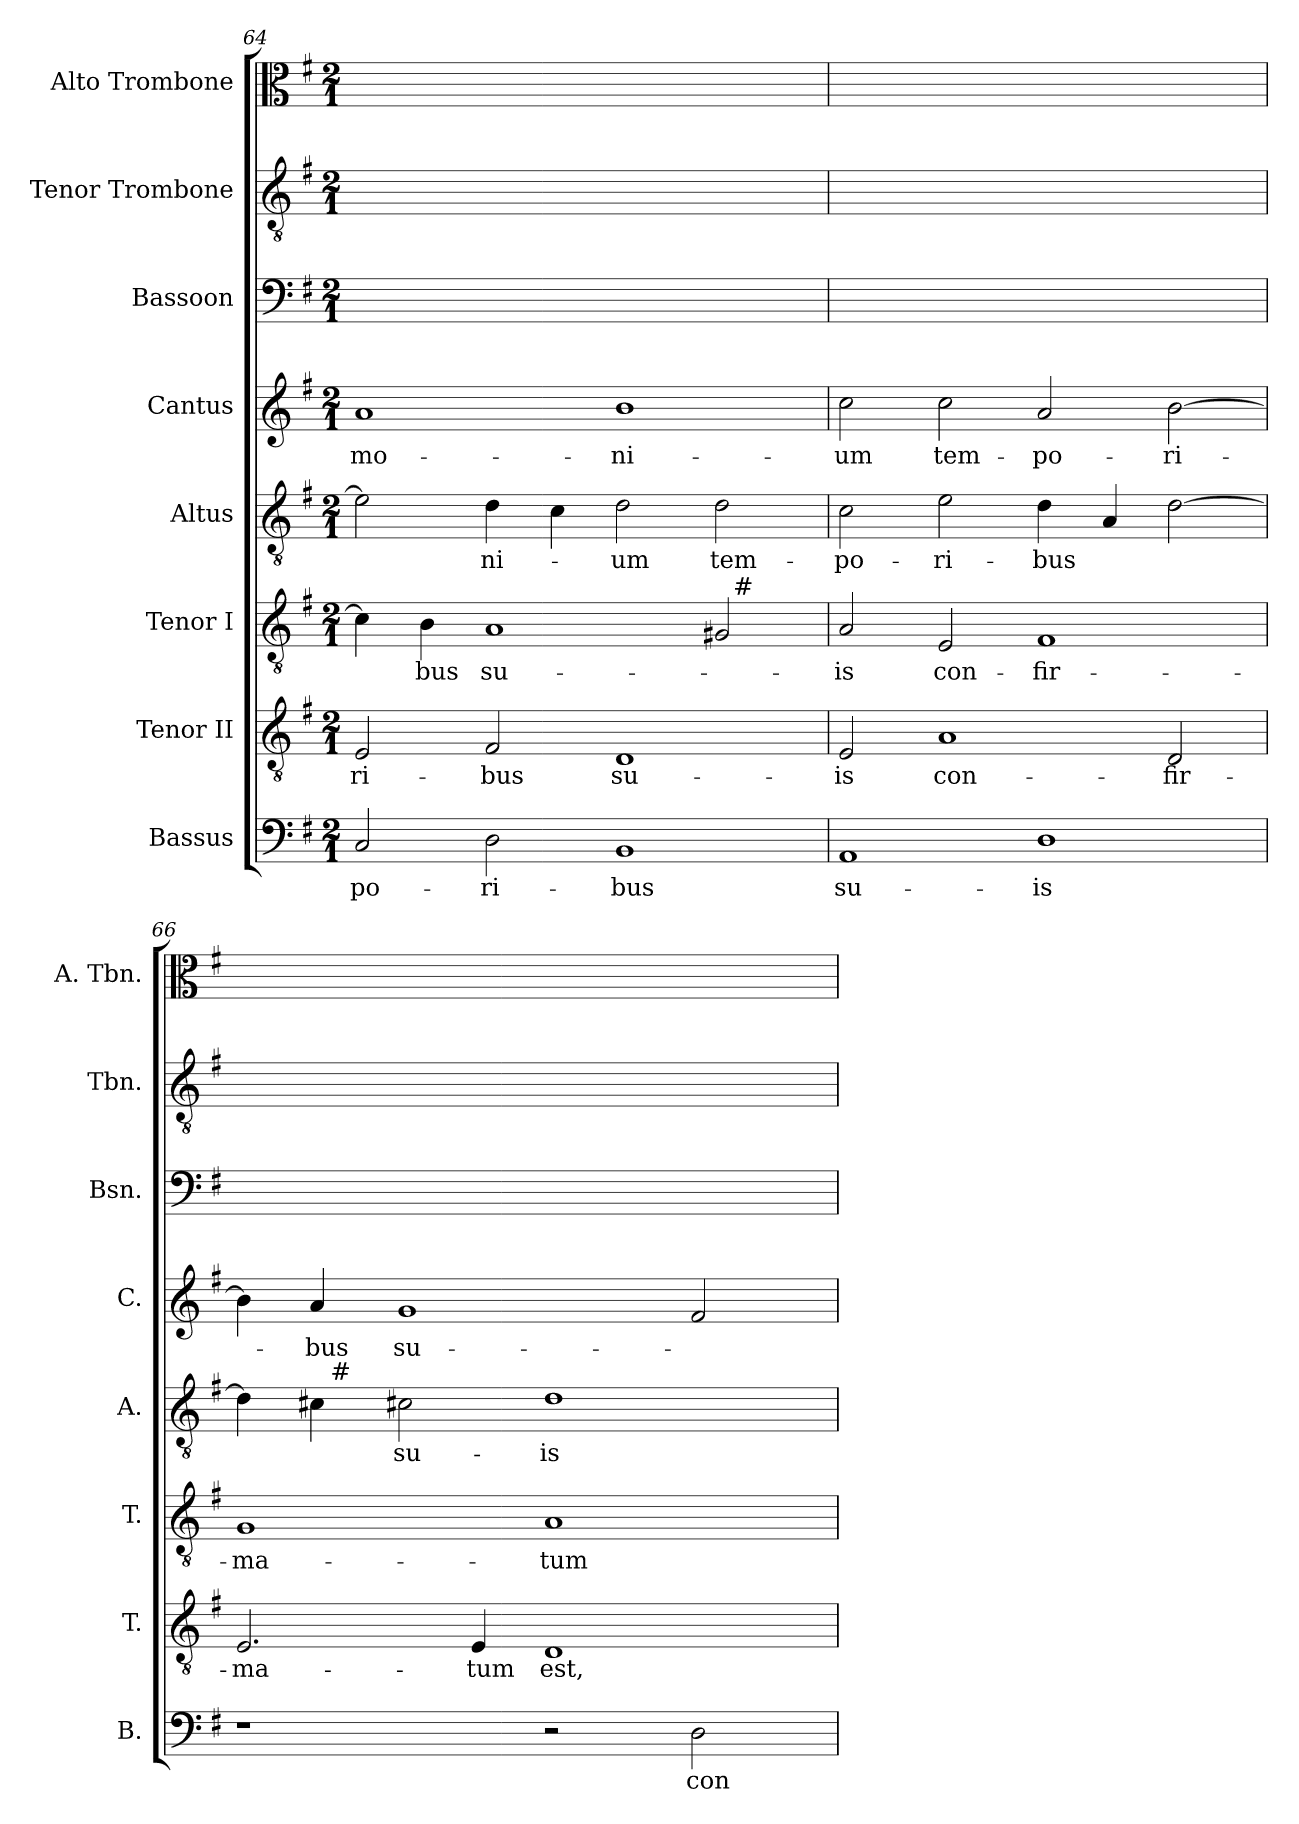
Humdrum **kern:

**kern	**text	**kern	**text	**kern	**text	**kern	**text	**kern	**text	**kern	**text	**kern	**text	**kern	**text
*part8	*part8	*part7	*part7	*part6	*part6	*part5	*part5	*part4	*part4	*part3	*part3	*part2	*part2	*part1	*part1
*staff8	*staff8	*staff7	*staff7	*staff6	*staff6	*staff5	*staff5	*staff4	*staff4	*staff3	*staff3	*staff2	*staff2	*staff1	*staff1
*I"Bassus	*	*I"Tenor II	*	*I"Tenor I	*	*I"Altus	*	*I"Cantus	*	*I"Bassoon	*	*I"Tenor Trombone	*	*I"Alto Trombone	*
*I'B.	*	*I'T.	*	*I'T.	*	*I'A.	*	*I'C.	*	*I'Bsn.	*	*I'Tbn.	*	*I'A. Tbn.	*
!!LO:LB:g=z
*clefF4	*	*clefGv2	*	*clefGv2	*	*clefGv2	*	*clefG2	*	*clefF4	*	*clefGv2	*	*clefC3	*
*	*	*ITrd7c12	*	*ITrd7c12	*	*ITrd7c12	*	*	*	*	*	*	*	*	*
*k[f#]	*	*k[f#]	*	*k[f#]	*	*k[f#]	*	*k[f#]	*	*k[f#]	*	*k[f#]	*	*k[f#]	*
*G:	*	*G:	*	*G:	*	*G:	*	*G:	*	*G:	*	*G:	*	*G:	*
*M2/1	*	*M2/1	*	*M2/1	*	*M2/1	*	*M2/1	*	*M2/1	*	*M2/1	*	*M2/1	*
=64	=64	=64	=64	=64	=64	=64	=64	=64	=64	=64	=64	=64	=64	=64	=64
!	!LO:LY:b	!	!LO:LY:b	!	!	!	!	!	!LO:LY:b	!	!	!	!	!	!
*	*	*	*	*^	*	*	*	*	*	*	*	*	*	*	*
2C/	-po-	2EE/	-ri-	4C\]	1ryy	.	2E\]	.	1a	-mo-	2C/yy	-po-	4C/yy]	.	1ayy	-mo-
!	!	!	!	!	!	!LO:LY:b	!	!	!	!	!	!	!	!	!	!
.	.	.	.	4BB\	.	-bus	.	.	.	.	.	.	4BB/yy	-bus	.	.
!	!LO:LY:b	!	!LO:LY:b	!	!	!LO:LY:b	!	!LO:LY:b	!	!	!	!	!	!	!	!
2D\	-ri-	2FF#/	-bus	1AA	.	su-	4D\	-ni-	.	.	2D\yy	-ri-	1AAyy	su-	.	.
.	.	.	.	.	.	.	4C\	.	.	.	.	.	.	.	.	.
!	!LO:LY:b	!	!LO:LY:b	!	!	!	!	!LO:LY:b	!	!LO:LY:b	!	!	!	!	!	!
1BB	-bus	1DD	su-	.	2ryy	.	2D\	-um	1b	-ni-	1BByy	-bus	.	.	1byy	-ni-
!	!	!	!	!	!	!	!	!LO:LY:b	!	!	!	!	!	!	!	!
.	.	.	.	2GG#/	32ryy	.	2D\	tem-	.	.	.	.	2GG#/yy	.	.	.
!	!	!	!	!	!LO:TX:a:t=#	!	!	!	!	!	!	!	!	!	!	!
.	.	.	.	.	4...ryy	.	.	.	.	.	.	.	.	.	.	.
=65	=65	=65	=65	=65	=65	=65	=65	=65	=65	=65	=65	=65	=65	=65	=65	=65
!	!LO:LY:b	!	!LO:LY:b	!	!	!LO:LY:b	!	!LO:LY:b	!	!LO:LY:b	!	!	!	!	!	!
*	*	*	*	*v	*v	*	*	*	*	*	*	*	*	*	*	*
1AA	su-	2EE/	-is	2AA/	-is	2C\	-po-	2cc\	-um	1AAyy	su-	2AA/yy	-is	2cc\yy	-um
!	!	!	!LO:LY:b	!	!LO:LY:b	!	!LO:LY:b	!	!LO:LY:b	!	!	!	!	!	!
.	.	1AA	con-	2EE/	con-	2E\	-ri-	2cc\	tem-	.	.	2EE/yy	con-	2cc\yy	tem-
!	!LO:LY:b	!	!	!	!LO:LY:b	!	!LO:LY:b	!	!LO:LY:b	!	!	!	!	!	!
1D	-is	.	.	1FF#	-fir-	4D\	-bus	2a/	-po-	1Dyy	-is	1FF#yy	-fir-	2a\yy	-po-
.	.	.	.	.	.	4AA/	.	.	.	.	.	.	.	.	.
!	!	!	!LO:LY:b	!	!	!	!	!	!LO:LY:b	!	!	!	!	!	!
.	.	2DD/	-fir-	.	.	[>2D\	.	[>2b\	-ri-	.	.	.	.	[>2b\yy	-ri-
=66	=66	=66	=66	=66	=66	=66	=66	=66	=66	=66	=66	=66	=66	=66	=66
!	!	!	!LO:LY:b	!	!LO:LY:b	!	!	!	!	!	!	!	!	!	!
*	*	*	*	*	*	*^	*	*	*	*	*	*	*	*	*
1r	.	2.EE/	-ma-	1GG	-ma-	4D\]	4ryy	.	4b\]	.	1ryy	.	1GGyy	-ma-	4b\yy]	.
!	!	!	!	!	!	!	!	!	!	!LO:LY:b	!	!	!	!	!	!
.	.	.	.	.	.	4C#\	32ryy	.	4a/	-bus	.	.	.	.	4a\yy	-bus
!	!	!	!	!	!	!	!LO:TX:a:t=#	!	!	!	!	!	!	!	!	!
.	.	.	.	.	.	.	1ryy	.	.	.	.	.	.	.	.	.
!	!	!	!	!	!	!	!	!LO:LY:b	!	!LO:LY:b	!	!	!	!	!	!
.	.	.	.	.	.	2C#X\	.	su-	1g	su-	.	.	.	.	1gyy	su-
!	!	!	!LO:LY:b	!	!	!	!	!	!	!	!	!	!	!	!	!
.	.	4EE/	-tum	.	.	.	.	.	.	.	.	.	.	.	.	.
!	!	!	!LO:LY:b	!	!LO:LY:b	!	!	!LO:LY:b	!	!	!	!	!	!	!	!
2r	.	1DD	est,	1AA	-tum	1D	.	-is	.	.	2ryy	.	1AAyy	-tum	.	.
.	.	.	.	.	.	.	2ryy	.	.	.	.	.	.	.	.	.
!	!LO:LY:b	!	!	!	!	!	!	!	!	!	!	!	!	!	!	!
2D\	con-	.	.	.	.	.	.	.	2f#/	.	2D\yy	con-	.	.	2f#\yy	.
.	.	.	.	.	.	.	8..ryy	.	.	.	.	.	.	.	.	.
*	*	*	*	*	*	*v	*v	*	*	*	*	*	*	*	*	*
=	=	=	=	=	=	=	=	=	=	=	=	=	=	=	=
*-	*-	*-	*-	*-	*-	*-	*-	*-	*-	*-	*-	*-	*-	*-	*-
